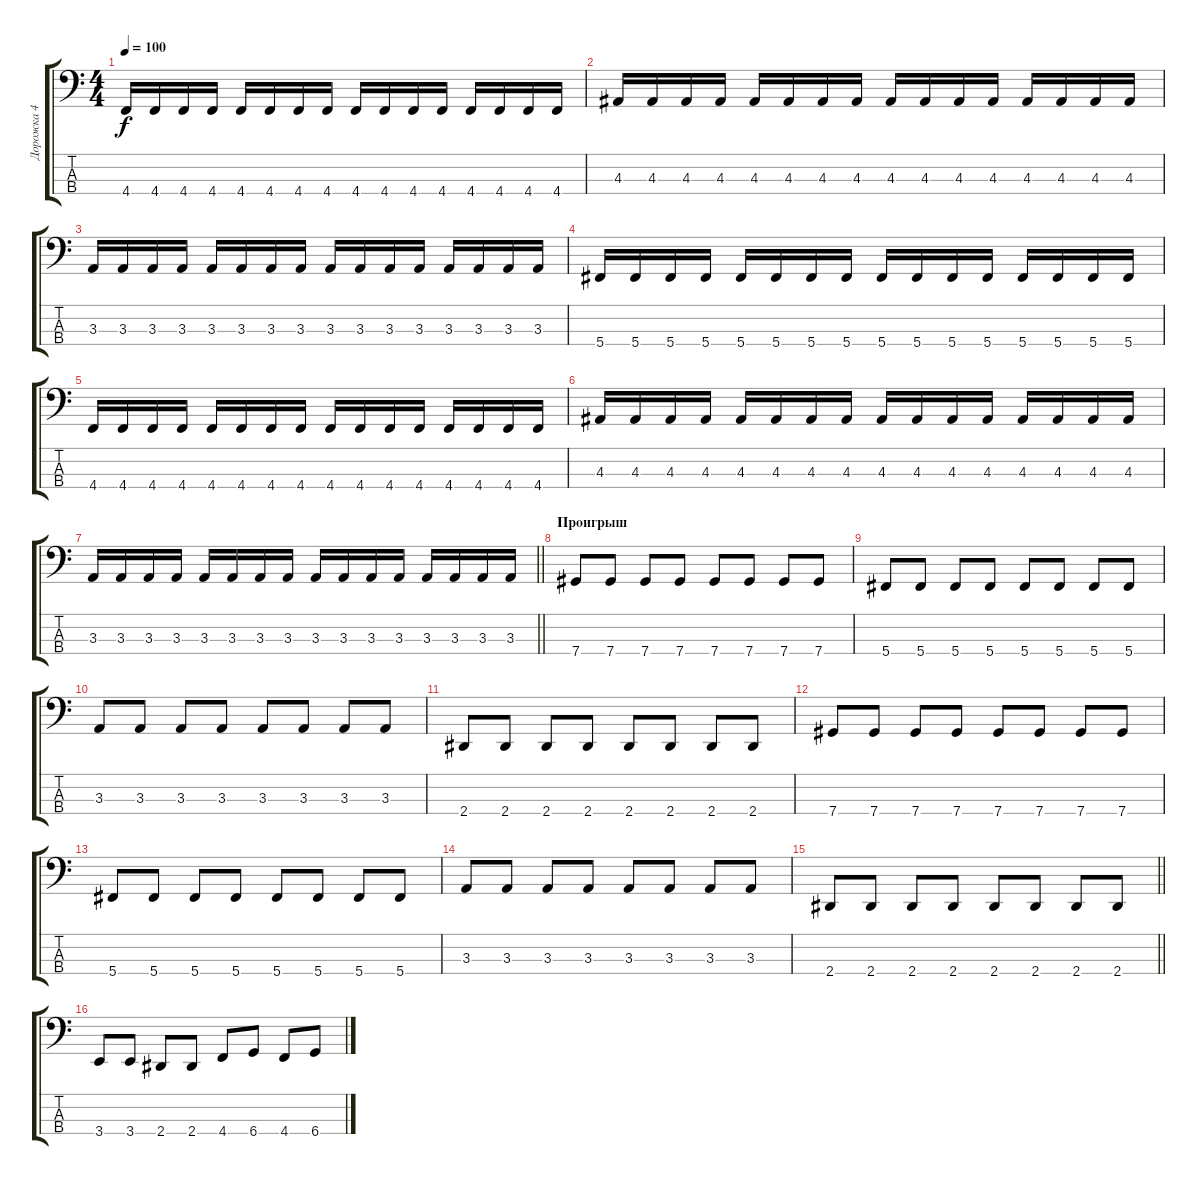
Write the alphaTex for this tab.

\track ("Дорожка 4" "Дорожка 4") {instrument electricbasspick}
\staff {score tabs}
\tuning (E2 B1 Gb1 Db1) {hide}
\ts (4 4)
\tempo 100
\clef f4
\ks c
4.4.16{dy f} 4.4.16 4.4.16 4.4.16 4.4.16 4.4.16 4.4.16 4.4.16 4.4.16 4.4.16 4.4.16 4.4.16 4.4.16 4.4.16 4.4.16 4.4.16 |
4.3.16 4.3.16 4.3.16 4.3.16 4.3.16 4.3.16 4.3.16 4.3.16 4.3.16 4.3.16 4.3.16 4.3.16 4.3.16 4.3.16 4.3.16 4.3.16 |
3.3.16 3.3.16 3.3.16 3.3.16 3.3.16 3.3.16 3.3.16 3.3.16 3.3.16 3.3.16 3.3.16 3.3.16 3.3.16 3.3.16 3.3.16 3.3.16 |
5.4.16 5.4.16 5.4.16 5.4.16 5.4.16 5.4.16 5.4.16 5.4.16 5.4.16 5.4.16 5.4.16 5.4.16 5.4.16 5.4.16 5.4.16 5.4.16 |
4.4.16 4.4.16 4.4.16 4.4.16 4.4.16 4.4.16 4.4.16 4.4.16 4.4.16 4.4.16 4.4.16 4.4.16 4.4.16 4.4.16 4.4.16 4.4.16 |
4.3.16 4.3.16 4.3.16 4.3.16 4.3.16 4.3.16 4.3.16 4.3.16 4.3.16 4.3.16 4.3.16 4.3.16 4.3.16 4.3.16 4.3.16 4.3.16 |
\barLineRight lightlight
3.3.16 3.3.16 3.3.16 3.3.16 3.3.16 3.3.16 3.3.16 3.3.16 3.3.16 3.3.16 3.3.16 3.3.16 3.3.16 3.3.16 3.3.16 3.3.16 |
\section ("" "Проигрыш")
7.4.8 7.4.8 7.4.8 7.4.8 7.4.8 7.4.8 7.4.8 7.4.8 |
5.4.8 5.4.8 5.4.8 5.4.8 5.4.8 5.4.8 5.4.8 5.4.8 |
3.3.8 3.3.8 3.3.8 3.3.8 3.3.8 3.3.8 3.3.8 3.3.8 |
2.4.8 2.4.8 2.4.8 2.4.8 2.4.8 2.4.8 2.4.8 2.4.8 |
7.4.8 7.4.8 7.4.8 7.4.8 7.4.8 7.4.8 7.4.8 7.4.8 |
5.4.8 5.4.8 5.4.8 5.4.8 5.4.8 5.4.8 5.4.8 5.4.8 |
3.3.8 3.3.8 3.3.8 3.3.8 3.3.8 3.3.8 3.3.8 3.3.8 |
\barLineRight lightlight
2.4.8 2.4.8 2.4.8 2.4.8 2.4.8 2.4.8 2.4.8 2.4.8 |
3.4.8 3.4.8 2.4.8 2.4.8 4.4.8 6.4.8 4.4.8 6.4.8
